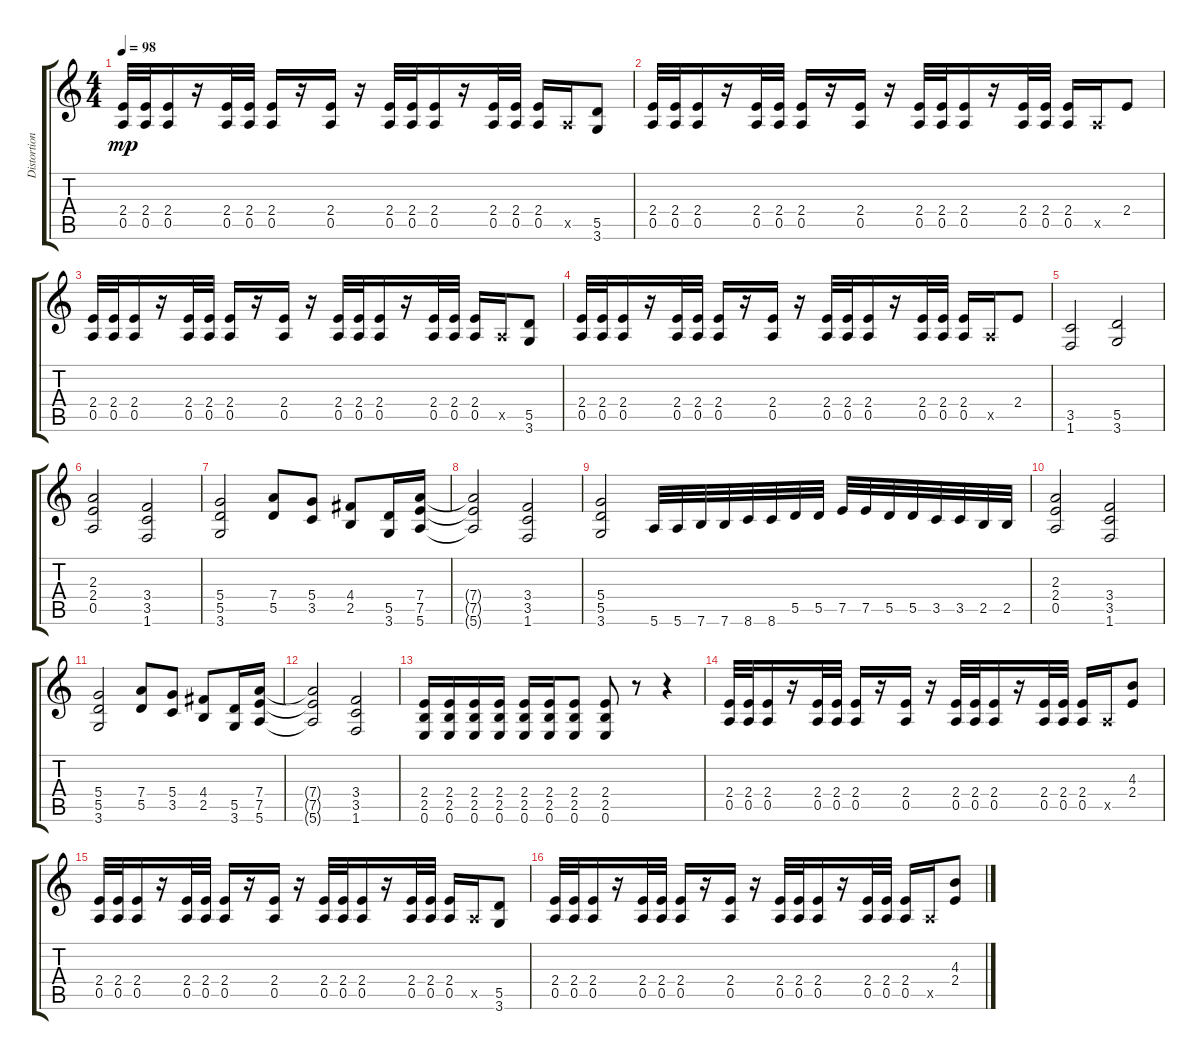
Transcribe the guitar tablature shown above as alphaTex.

\track ("Distortion" "Distortion") {instrument distortionguitar}
\staff {score tabs}
\tuning (E4 B3 G3 D3 A2 E2) {hide}
\ts (4 4)
\tempo 98
\clef g2
\ks c
(2.4 0.5).32{dy mp} (2.4 0.5).32 (2.4 0.5).16 r.16 (2.4 0.5).32 (2.4 0.5).32 (2.4 0.5).16 r.16 (2.4 0.5).16 r.16 (2.4 0.5).32 (2.4 0.5).32 (2.4 0.5).16 r.16 (2.4 0.5).32 (2.4 0.5).32 (2.4 0.5).16 0.5{x}.16 (5.5 3.6).8 |
(2.4 0.5).32 (2.4 0.5).32 (2.4 0.5).16 r.16 (2.4 0.5).32 (2.4 0.5).32 (2.4 0.5).16 r.16 (2.4 0.5).16 r.16 (2.4 0.5).32 (2.4 0.5).32 (2.4 0.5).16 r.16 (2.4 0.5).32 (2.4 0.5).32 (2.4 0.5).16 0.5{x}.16 2.4.8 |
(2.4 0.5).32 (2.4 0.5).32 (2.4 0.5).16 r.16 (2.4 0.5).32 (2.4 0.5).32 (2.4 0.5).16 r.16 (2.4 0.5).16 r.16 (2.4 0.5).32 (2.4 0.5).32 (2.4 0.5).16 r.16 (2.4 0.5).32 (2.4 0.5).32 (2.4 0.5).16 0.5{x}.16 (5.5 3.6).8 |
(2.4 0.5).32 (2.4 0.5).32 (2.4 0.5).16 r.16 (2.4 0.5).32 (2.4 0.5).32 (2.4 0.5).16 r.16 (2.4 0.5).16 r.16 (2.4 0.5).32 (2.4 0.5).32 (2.4 0.5).16 r.16 (2.4 0.5).32 (2.4 0.5).32 (2.4 0.5).16 0.5{x}.16 2.4.8 |
(3.5 1.6).2 (5.5 3.6).2 |
(2.3 2.4 0.5).2 (3.4 3.5 1.6).2 |
(5.4 5.5 3.6).2 (7.4 5.5).8 (5.4 3.5).8 (4.4 2.5).8 (5.5 3.6).16 (7.4 7.5 5.6).16 |
(7.4{t} 7.5{t} 5.6{t}).2 (3.4 3.5 1.6).2 |
(5.4 5.5 3.6).2 5.6.32 5.6.32 7.6.32 7.6.32 8.6.32 8.6.32 5.5.32 5.5.32 7.5.32 7.5.32 5.5.32 5.5.32 3.5.32 3.5.32 2.5.32 2.5.32 |
(2.3 2.4 0.5).2 (3.4 3.5 1.6).2 |
(5.4 5.5 3.6).2 (7.4 5.5).8 (5.4 3.5).8 (4.4 2.5).8 (5.5 3.6).16 (7.4 7.5 5.6).16 |
(7.4{t} 7.5{t} 5.6{t}).2 (3.4 3.5 1.6).2 |
(2.4 2.5 0.6).16 (2.4 2.5 0.6).16 (2.4 2.5 0.6).16 (2.4 2.5 0.6).16 (2.4 2.5 0.6).16 (2.4 2.5 0.6).16 (2.4 2.5 0.6).8 (2.4 2.5 0.6).8 r.8 r.4 |
(2.4 0.5).32 (2.4 0.5).32 (2.4 0.5).16 r.16 (2.4 0.5).32 (2.4 0.5).32 (2.4 0.5).16 r.16 (2.4 0.5).16 r.16 (2.4 0.5).32 (2.4 0.5).32 (2.4 0.5).16 r.16 (2.4 0.5).32 (2.4 0.5).32 (2.4 0.5).16 0.5{x}.16 (4.3 2.4).8 |
(2.4 0.5).32 (2.4 0.5).32 (2.4 0.5).16 r.16 (2.4 0.5).32 (2.4 0.5).32 (2.4 0.5).16 r.16 (2.4 0.5).16 r.16 (2.4 0.5).32 (2.4 0.5).32 (2.4 0.5).16 r.16 (2.4 0.5).32 (2.4 0.5).32 (2.4 0.5).16 0.5{x}.16 (5.5 3.6).8 |
(2.4 0.5).32 (2.4 0.5).32 (2.4 0.5).16 r.16 (2.4 0.5).32 (2.4 0.5).32 (2.4 0.5).16 r.16 (2.4 0.5).16 r.16 (2.4 0.5).32 (2.4 0.5).32 (2.4 0.5).16 r.16 (2.4 0.5).32 (2.4 0.5).32 (2.4 0.5).16 0.5{x}.16 (4.3 2.4).8
